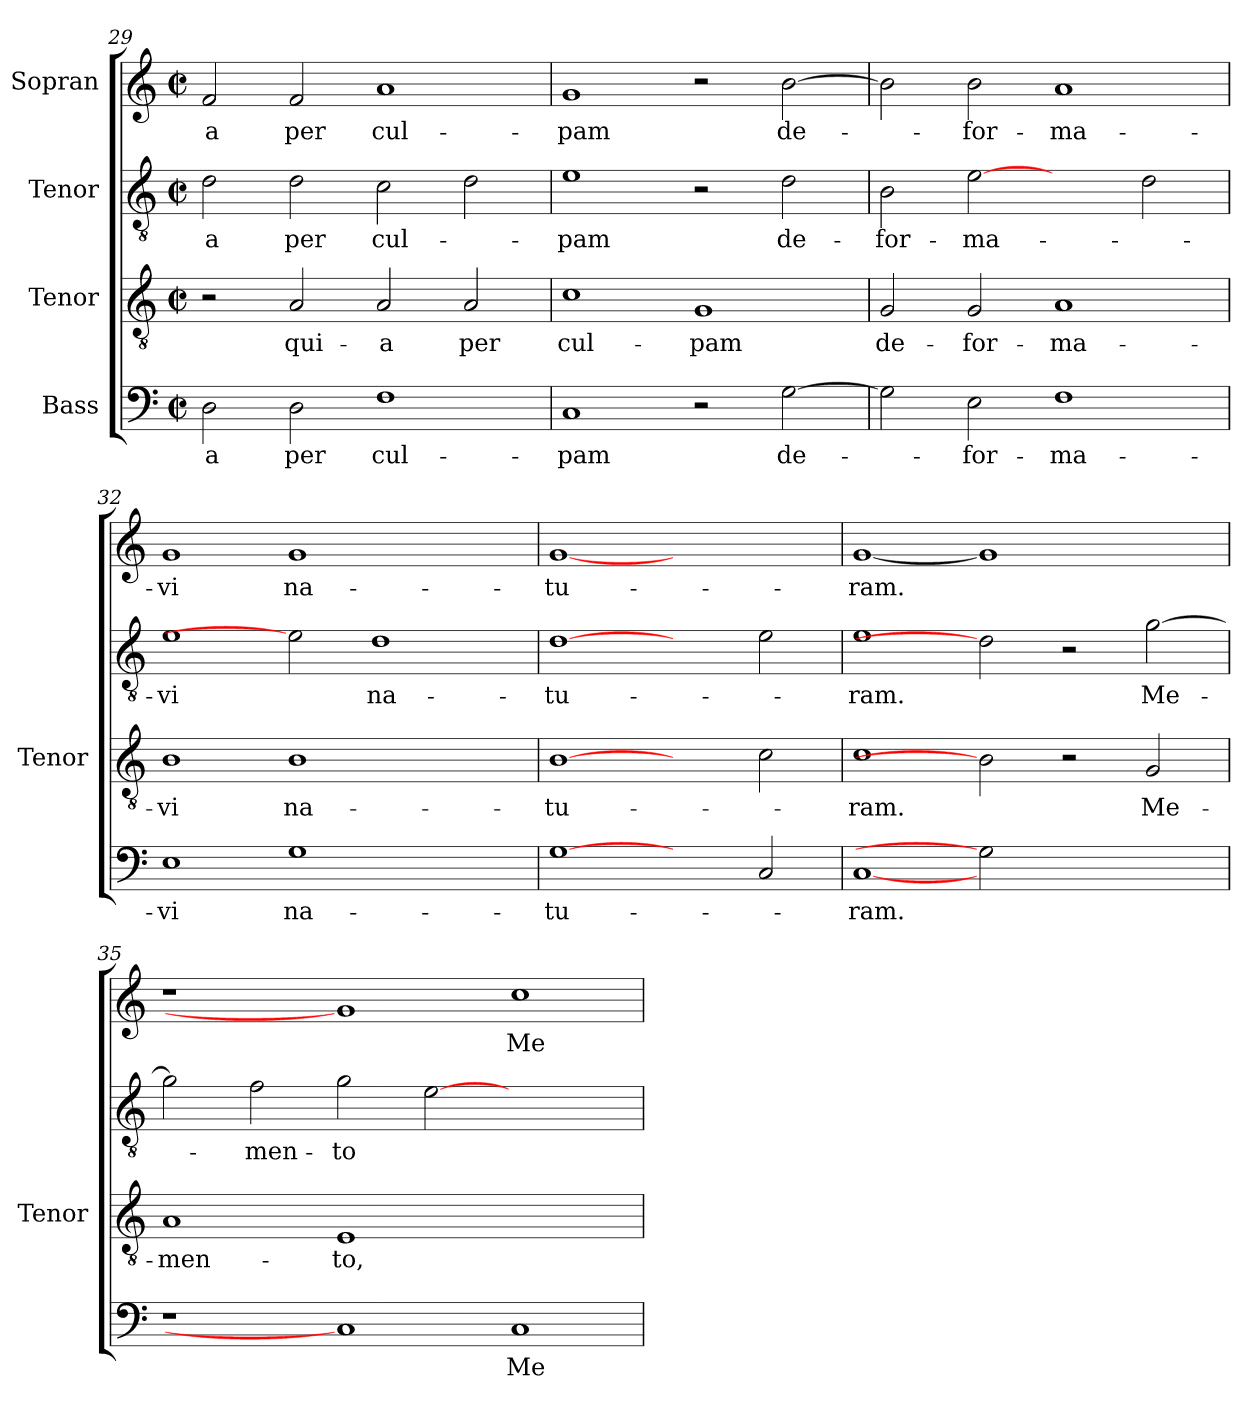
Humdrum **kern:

**kern	**text	**kern	**text	**kern	**text	**kern	**text
*part4	*part4	*part3	*part3	*part2	*part2	*part1	*part1
*staff4	*staff4	*staff3	*staff3	*staff2	*staff2	*staff1	*staff1
*I"Bass	*	*I"Tenor	*	*I"Tenor	*	*I"Sopran	*
*	*	*I'Tenor	*	*	*	*	*
*clefF4	*	*clefGv2	*	*clefGv2	*	*clefG2	*
*	*	*ITrd7c12	*	*ITrd7c12	*	*	*
*k[]	*	*k[]	*	*k[]	*	*k[]	*
*M2/2	*	*M2/2	*	*M2/2	*	*M2/2	*
*met(c|)	*	*met(c|)	*	*met(c|)	*	*met(c|)	*
=29	=29	=29	=29	=29	=29	=29	=29
!	!LO:LY:b:color=#000000	!	!	!	!	!	!
!	!	!	!	!	!LO:LY:b:color=#000000	!	!
!	!	!	!	!	!	!	!LO:LY:b:color=#000000
2Di\	-a	2r	.	2Di\	-a	2fi/	-a
!	!LO:LY:b:color=#000000	!	!	!	!	!	!
!	!	!	!LO:LY:b:color=#000000	!	!	!	!
!	!	!	!	!	!LO:LY:b:color=#000000	!	!
!	!	!	!	!	!	!	!LO:LY:b:color=#000000
2Di\	per	2AAi/	qui-	2Di\	per	2fi/	per
!	!LO:LY:b:color=#000000	!	!	!	!	!	!
!	!	!	!LO:LY:b:color=#000000	!	!	!	!
!	!	!	!	!	!LO:LY:b:color=#000000	!	!
!	!	!	!	!	!	!	!LO:LY:b:color=#000000
1Fi	cul-	2AAi/	-a	2Ci\	cul-	1ai	cul-
!	!	!	!LO:LY:b:color=#000000	!	!	!	!
.	.	2AAi/	per	2Di\	.	.	.
!!LO:LB:g=z
=30	=30	=30	=30	=30	=30	=30	=30
!	!LO:LY:b:color=#000000	!	!	!	!	!	!
!	!	!	!LO:LY:b:color=#000000	!	!	!	!
!	!	!	!	!	!LO:LY:b:color=#000000	!	!
!	!	!	!	!	!	!	!LO:LY:b:color=#000000
1Ci	-pam	1Ci	cul-	1Ei	-pam	1gi	-pam
!	!	!	!LO:LY:b:color=#000000	!	!	!	!
2r	.	1GGi	-pam	2r	.	2r	.
!	!LO:LY:b:color=#000000	!	!	!	!	!	!
!	!	!	!	!	!LO:LY:b:color=#000000	!	!
!	!	!	!	!	!	!	!LO:LY:b:color=#000000
[>2Gi\	de-	.	.	2Di\	de-	[>2bi\	de-
=31	=31	=31	=31	=31	=31	=31	=31
!	!	!	!LO:LY:b:color=#000000	!	!	!	!
!	!	!	!	!	!LO:LY:b:color=#000000	!	!
2Gi\]	.	2GGi/	de-	2BBi\	-for-	2bi\]	.
!	!LO:LY:b:color=#000000	!	!	!	!	!	!
!	!	!	!LO:LY:b:color=#000000	!	!	!	!
!	!	!	!	!	!LO:LY:b:color=#000000	!	!
!	!	!	!	!	!	!	!LO:LY:b:color=#000000
2Ei\	-for-	2GGi/	-for-	[2Ei	-ma-	2bi\	-for-
!	!LO:LY:b:color=#000000	!	!	!	!	!	!
!	!	!	!LO:LY:b:color=#000000	!	!	!	!
!	!	!	!	!	!	!	!LO:LY:b:color=#000000
1Fi	-ma-	1AAi	-ma-	2ryy	.	1ai	-ma-
.	.	.	.	2Di\	.	.	.
=32	=32	=32	=32	=32	=32	=32	=32
!	!LO:LY:b:color=#000000	!	!	!	!	!	!
!	!	!	!LO:LY:b:color=#000000	!	!	!	!
!	!	!	!	!	!LO:LY:b:color=#000000	!	!
!	!	!	!	!	!	!	!LO:LY:b:color=#000000
1Ei	-vi	1BBi	-vi	1Ei	-vi	1gi	-vi
!	!LO:LY:b:color=#000000	!	!	!	!	!	!
!	!	!	!LO:LY:b:color=#000000	!	!	!	!
!	!	!	!	!	!	!	!LO:LY:b:color=#000000
1Gi	na-	1BBi	na-	2Ei]	.	1gi	na-
!	!	!	!	!	!LO:LY:b:color=#000000	!	!
.	.	.	.	1Di	na-	.	.
2ryy	.	2ryy	.	.	.	2ryy	.
=33	=33	=33	=33	=33	=33	=33	=33
!	!LO:LY:b:color=#000000	!	!	!	!	!	!
!	!	!	!LO:LY:b:color=#000000	!	!	!	!
!	!	!	!	!	!LO:LY:b:color=#000000	!	!
!	!	!	!	!	!	!	!LO:LY:b:color=#000000
[1Gi	-tu-	[1BBi	-tu-	[1Di	-tu-	[1gi	-tu-
2ryy	.	2ryy	.	2ryy	.	1ryy	.
2Ci/	.	2Ci\	.	2Ei\	.	.	.
=34	=34	=34	=34	=34	=34	=34	=34
!	!LO:LY:b:color=#000000	!	!	!	!	!	!
!	!	!	!LO:LY:b:color=#000000	!	!	!	!
!	!	!	!	!	!LO:LY:b:color=#000000	!	!
!	!	!	!	!	!	!	!LO:LY:b:color=#000000
[1Ci	-ram.	1Ci	-ram.	1Ei	-ram.	[1gi	-ram.
2Gi]	.	2BBi]	.	2Di]	.	1gi]	.
1ryy	.	2r	.	2r	.	.	.
!	!	!	!LO:LY:b:color=#000000	!	!	!	!
!	!	!	!	!	!LO:LY:b:color=#000000	!	!
.	.	2GGi/	Me-	[>2Gi\	Me-	2ryy	.
=35	=35	=35	=35	=35	=35	=35	=35
!	!	!	!LO:LY:b:color=#000000	!	!	!	!
1r	.	1AAi	-men-	2Gi\]	.	1r	.
!	!	!	!	!	!LO:LY:b:color=#000000	!	!
.	.	.	.	2Fi\	-men-	.	.
!	!	!	!LO:LY:b:color=#000000	!	!	!	!
!	!	!	!	!	!LO:LY:b:color=#000000	!	!
1Ci]	.	1EEi	-to,	2Gi\	-to	1gi]	.
.	.	.	.	[>2Ei\	.	.	.
!	!LO:LY:b:color=#000000	!	!	!	!	!	!
!	!	!	!	!	!	!	!LO:LY:b:color=#000000
1Ci	Me-	1ryy	.	1ryy	.	1cci	Me-
=	=	=	=	=	=	=	=
*-	*-	*-	*-	*-	*-	*-	*-
